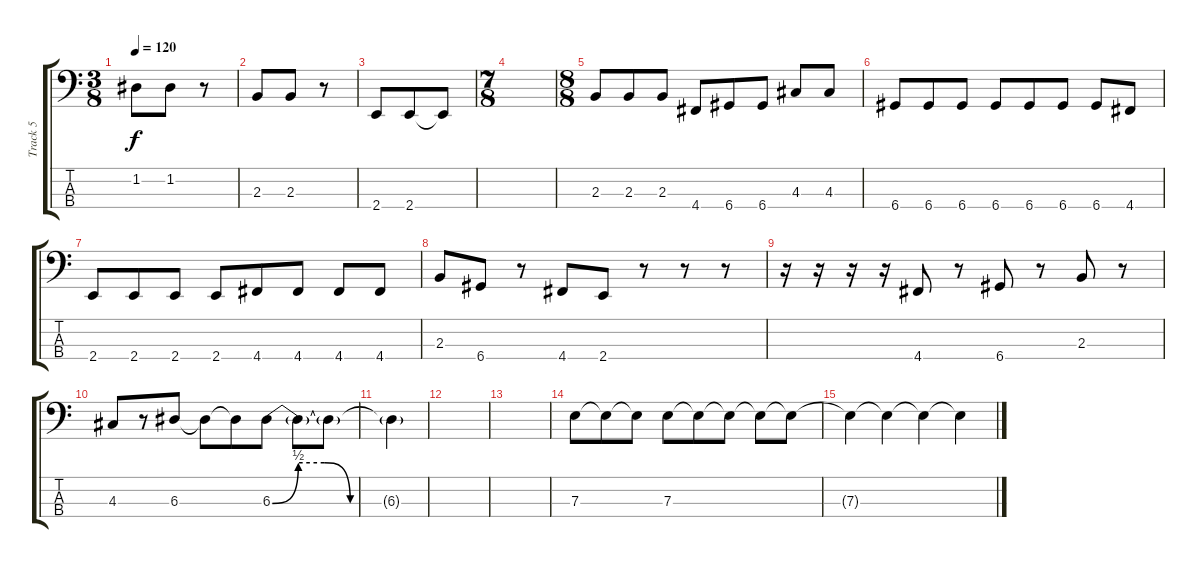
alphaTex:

\track ("Track 5" "Track 5") {instrument electricbassfinger}
\staff {score tabs}
\tuning (G2 D2 A1 D1) {hide}
\ts (3 8)
\tempo 120
\clef f4
\ks c
1.2.8{dy f} 1.2.8 r.8 |
2.3.8 2.3.8 r.8 |
2.4.8 2.4.8 2.4{t}.8 |
\ts (7 8)
|
\ts (8 8)
2.3.8 2.3.8 2.3.8 4.4.8 6.4.8 6.4.8 4.3.8 4.3.8 |
6.4.8 6.4.8 6.4.8 6.4.8 6.4.8 6.4.8 6.4.8 4.4.8 |
2.4.8 2.4.8 2.4.8 2.4.8 4.4.8 4.4.8 4.4.8 4.4.8 |
2.3.8 6.4.8 r.8 4.4.8 2.4.8 r.8 r.8 r.8 |
r.16 r.16 r.16 r.16 4.4.8 r.8 6.4.8 r.8 2.3.8 r.8 |
4.3.8 r.8 6.3.8 6.3{t}.8 6.3{t}.8 6.3{be (custom 0 0 10 2 20 2 30 0 60 0)}.8 6.3{t}.8 6.3{t}.8 |
6.3{t}.4 |
|
|
7.3.8 7.3{t}.8 7.3{t}.8 7.3.8 7.3{t}.8 7.3{t}.8 7.3{t}.8 7.3{t}.8 |
7.3{t}.4 7.3{t}.4 7.3{t}.4 7.3{t}.4
